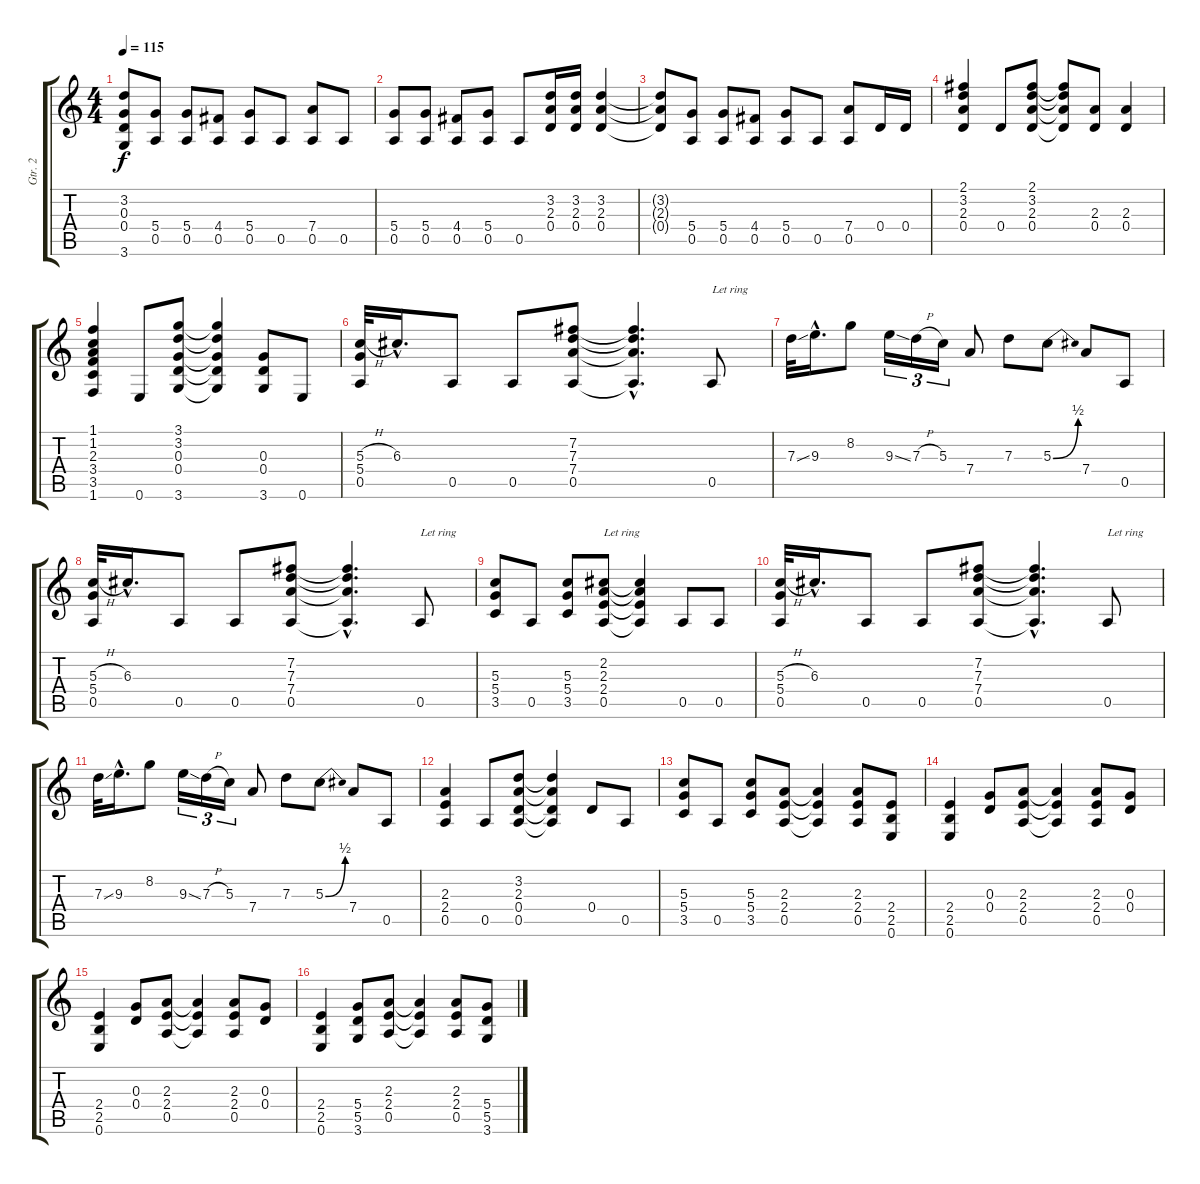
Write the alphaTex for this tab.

\track ("Gtr. 2" "Gtr. 2") {instrument overdrivenguitar}
\staff {score tabs}
\tuning (E4 B3 G3 D3 A2 E2) {hide}
\ts (4 4)
\tempo 115
\clef g2
\ks c
(3.2{t} 0.3{t} 0.4{t} 3.6{t}).8{dy f} (5.4 0.5).8 (5.4 0.5).8 (4.4 0.5).8 (5.4 0.5).8 0.5.8 (7.4 0.5).8 0.5.8 |
(5.4 0.5).8 (5.4 0.5).8 (4.4 0.5).8 (5.4 0.5).8 0.5.8 (3.2 2.3 0.4).16 (3.2 2.3 0.4).16 (3.2 2.3 0.4).4 |
(3.2{t} 2.3{t} 0.4{t}).8 (5.4 0.5).8 (5.4 0.5).8 (4.4 0.5).8 (5.4 0.5).8 0.5.8 (7.4 0.5).8 0.4.16 0.4.16 |
(2.1 3.2 2.3 0.4).4 0.4.8 (2.1 3.2 2.3 0.4).8 (2.1{t} 3.2{t} 2.3{t} 0.4{t}).8 (2.3 0.4).8 (2.3 0.4).4 |
(1.1 1.2 2.3 3.4 3.5 1.6).4 0.6.8 (3.1 3.2 0.3 0.4 3.6).8 (3.1{t} 3.2{t} 0.3{t} 0.4{t} 3.6{t}).4 (0.3 0.4 3.6).8 0.6.8 |
(5.3{h} 5.4 0.5).32 6.3{hac}.16{d} 0.5.8 0.5.8 (7.2 7.3 7.4 0.5).8 (7.2{hac t} 7.3{hac t} 7.4{hac t} 0.5{hac t}).4{d} 0.5.8{txt "Let ring"} |
7.3{ss}.32 9.3{hac}.16{d} 8.2.8 9.3{ss}.16{tu (3 2)} 7.3{h}.16{tu (3 2)} 5.3.16{tu (3 2)} 7.4.8 7.3.8 5.3{be (bend 0 0 60 2)}.8 7.4.8 0.5.8 |
(5.3{h} 5.4 0.5).32 6.3{hac}.16{d} 0.5.8 0.5.8 (7.2 7.3 7.4 0.5).8 (7.2{hac t} 7.3{hac t} 7.4{hac t} 0.5{hac t}).4{d} 0.5.8{txt "Let ring"} |
(5.3 5.4 3.5).8 0.5.8 (5.3 5.4 3.5).8 (2.2 2.3 2.4 0.5).8{txt "Let ring"} (2.2{t} 2.3{t} 2.4{t} 0.5{t}).4 0.5.8 0.5.8 |
(5.3{h} 5.4 0.5).32 6.3{hac}.16{d} 0.5.8 0.5.8 (7.2 7.3 7.4 0.5).8 (7.2{hac t} 7.3{hac t} 7.4{hac t} 0.5{hac t}).4{d} 0.5.8{txt "Let ring"} |
7.3{ss}.32 9.3{hac}.16{d} 8.2.8 9.3{ss}.16{tu (3 2)} 7.3{h}.16{tu (3 2)} 5.3.16{tu (3 2)} 7.4.8 7.3.8 5.3{be (bend 0 0 60 2)}.8 7.4.8 0.5.8 |
(2.3 2.4 0.5).4 0.5.8 (3.2 2.3 0.4 0.5).8 (3.2{t} 2.3{t} 0.4{t} 0.5{t}).4 0.4.8 0.5.8 |
(5.3 5.4 3.5).8 0.5.8 (5.3 5.4 3.5).8 (2.3 2.4 0.5).8 (2.3{t} 2.4{t} 0.5{t}).4 (2.3 2.4 0.5).8 (2.4 2.5 0.6).8 |
(2.4 2.5 0.6).4 (0.3 0.4).8 (2.3 2.4 0.5).8 (2.3{t} 2.4{t} 0.5{t}).4 (2.3 2.4 0.5).8 (0.3 0.4).8 |
(2.4 2.5 0.6).4 (0.3 0.4).8 (2.3 2.4 0.5).8 (2.3{t} 2.4{t} 0.5{t}).4 (2.3 2.4 0.5).8 (0.3 0.4).8 |
(2.4 2.5 0.6).4 (5.4 5.5 3.6).8 (2.3 2.4 0.5).8 (2.3{t} 2.4{t} 0.5{t}).4 (2.3 2.4 0.5).8 (5.4 5.5 3.6).8
